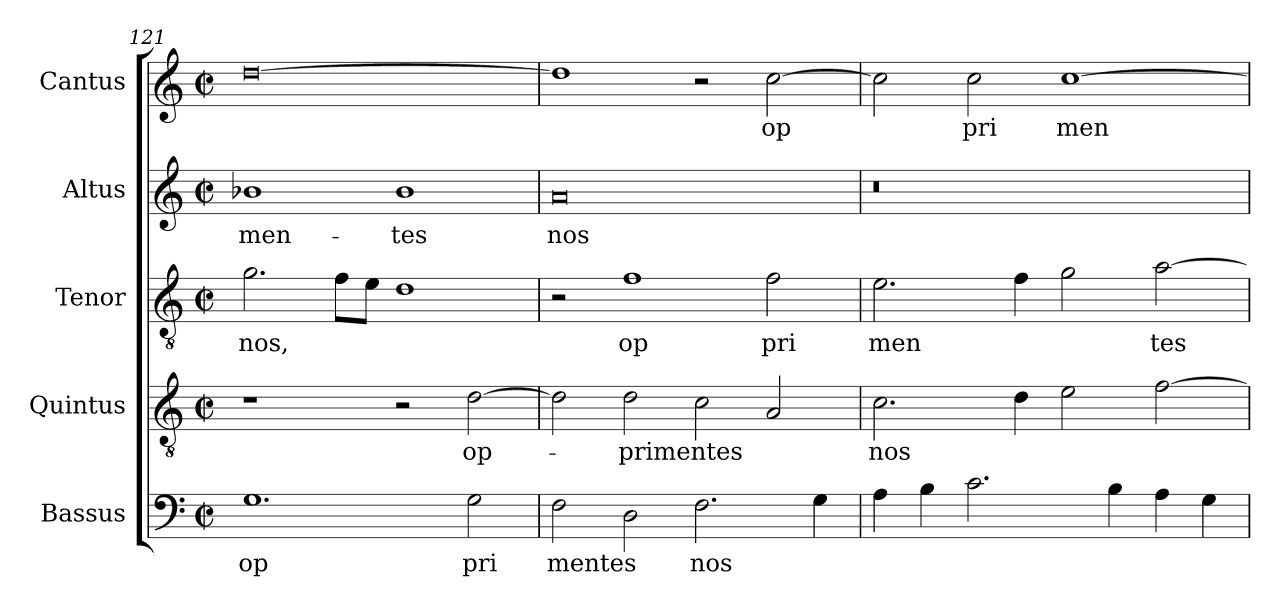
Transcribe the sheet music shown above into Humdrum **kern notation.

**kern	**text	**kern	**text	**kern	**text	**kern	**text	**kern	**text
*part5	*part5	*part4	*part4	*part3	*part3	*part2	*part2	*part1	*part1
*staff5	*staff5	*staff4	*staff4	*staff3	*staff3	*staff2	*staff2	*staff1	*staff1
*I"Bassus	*	*I"Quintus	*	*I"Tenor	*	*I"Altus	*	*I"Cantus	*
*clefF4	*	*clefGv2	*	*clefGv2	*	*clefG2	*	*clefG2	*
*	*	*	*	*	*	*k[]	*	*	*
*	*	*	*	*	*	*C:	*	*	*
*M2/2	*	*M2/2	*	*M2/2	*	*M2/2	*	*M2/2	*
*met(c|)	*	*met(c|)	*	*met(c|)	*	*met(c|)	*	*met(c|)	*
=121	=121	=121	=121	=121	=121	=121	=121	=121	=121
!	!LO:LY:b:cj	!	!	!	!LO:LY:b	!	!LO:LY:b:cj	!	!
1.G	op	1r	.	2.g\	nos,	1b-X	-men-	[>0dd	.
.	.	.	.	8f\L	.	.	.	.	.
.	.	.	.	8e\J	.	.	.	.	.
!	!	!	!	!	!	!	!LO:LY:b:cj	!	!
.	.	2r	.	1d	.	1b-	-tes	.	.
!	!LO:LY:b:cj	!	!LO:LY:b:cj	!	!	!	!	!	!
2G\	pri	[>2d\	op-	.	.	.	.	.	.
=122	=122	=122	=122	=122	=122	=122	=122	=122	=122
!	!LO:LY:b:cj	!	!	!	!	!	!LO:LY:b:cj	!	!
2F\	mentes	2d\]	.	2r	.	0a	nos	1dd]	.
!	!	!	!LO:LY:b	!	!LO:LY:b:cj	!	!	!	!
2D\	.	2d\	-primentes	1f	op	.	.	.	.
!	!LO:LY:b	!	!	!	!	!	!	!	!
2.F\	nos	2c\	.	.	.	.	.	2r	.
!	!	!	!	!	!LO:LY:b:cj	!	!	!	!LO:LY:b:cj
.	.	2A/	.	2f\	pri	.	.	[>2cc\	op
4G\	.	.	.	.	.	.	.	.	.
=123	=123	=123	=123	=123	=123	=123	=123	=123	=123
!	!	!	!LO:LY:b	!	!LO:LY:b	!	!	!	!
4A\	.	2.c\	nos	2.e\	men	0r	.	2cc\]	.
4B\	.	.	.	.	.	.	.	.	.
!	!	!	!	!	!	!	!	!	!LO:LY:b:cj
2.c\	.	.	.	.	.	.	.	2cc\	pri
.	.	4d\	.	4f\	.	.	.	.	.
!	!	!	!	!	!	!	!	!	!LO:LY:b
.	.	2e\	.	2g\	.	.	.	[>1cc	men
4B\	.	.	.	.	.	.	.	.	.
!	!	!	!	!	!LO:LY:b	!	!	!	!
4A\	.	[>2f\	.	[>2a\	tes	.	.	.	.
4G\	.	.	.	.	.	.	.	.	.
=	=	=	=	=	=	=	=	=	=
*-	*-	*-	*-	*-	*-	*-	*-	*-	*-
